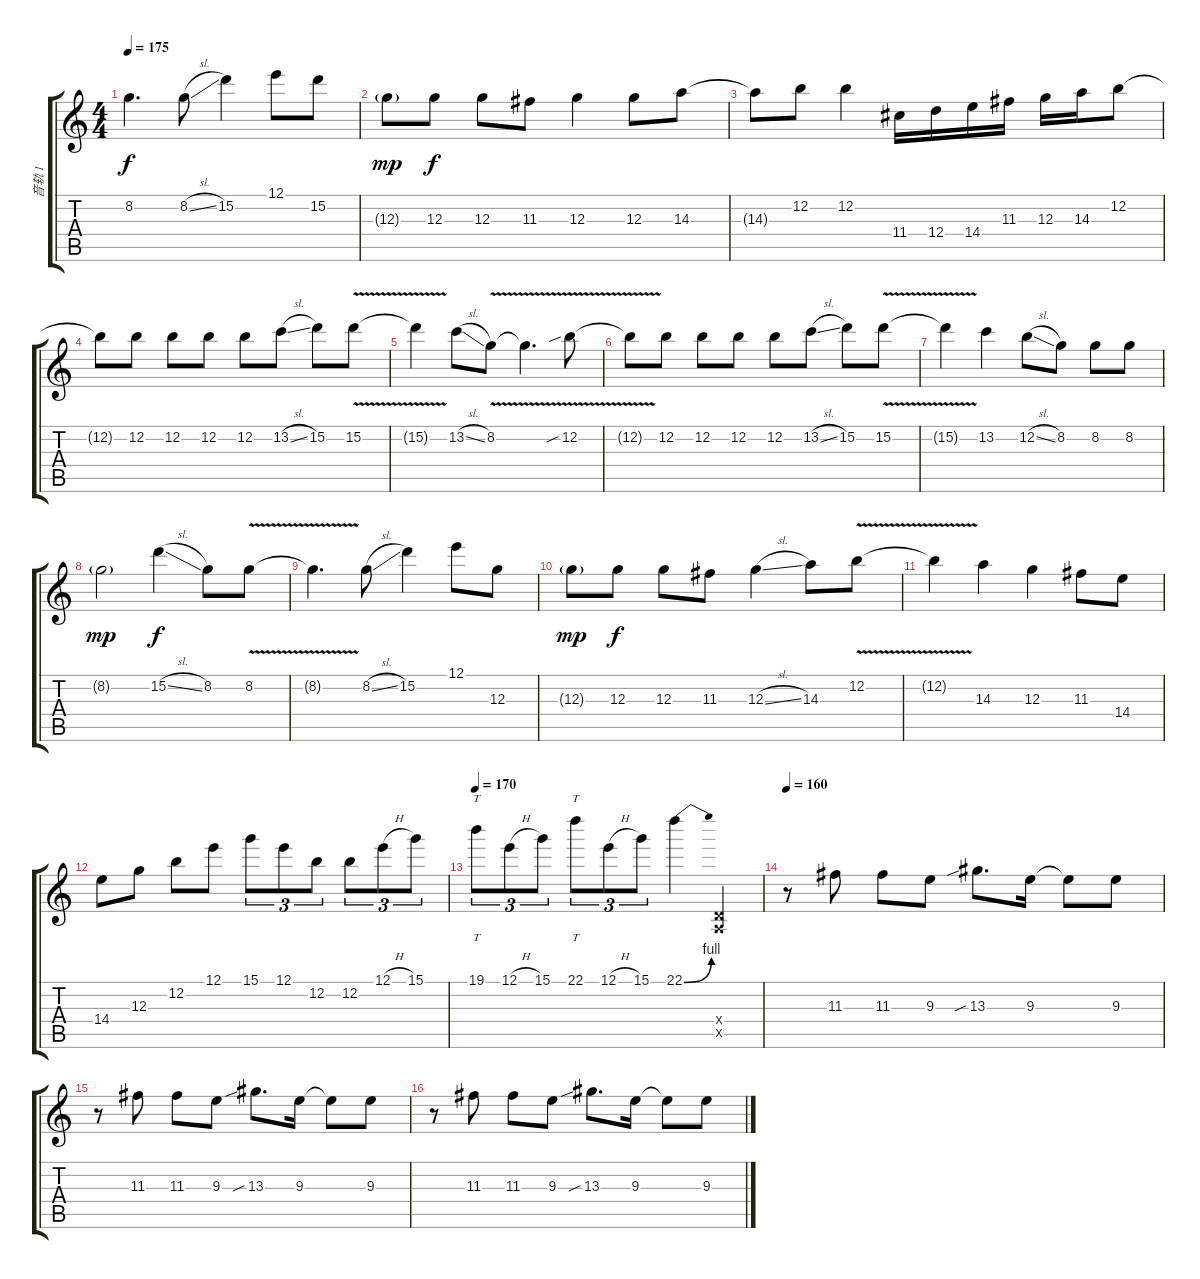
\track ("音轨 1" "音轨 1") {instrument distortionguitar}
\staff {score tabs}
\tuning (E4 B3 G3 D3 A2 E2) {hide}
\ts (4 4)
\tempo 175
\clef g2
\ks c
8.2{t}.4{d dy f} 8.2{sl}.8 15.2.4 12.1.8 15.2.8 |
12.3{g}.8{dy mp} 12.3.8{dy f} 12.3.8 11.3.8 12.3.4 12.3.8 14.3.8 |
14.3{t}.8 12.2.8 12.2.4 11.4.16 12.4.16 14.4.16 11.3.16 12.3.16 14.3.16 12.2.8 |
12.2{t}.8 12.2.8 12.2.8 12.2.8 12.2.8 13.2{sl}.8 15.2.8 15.2{v}.8 |
15.2{t}.4 13.2{sl}.8 8.2{v}.8 8.2{t}.4{d} 12.2{v sib}.8 |
12.2{t}.8 12.2.8 12.2.8 12.2.8 12.2.8 13.2{sl}.8 15.2.8 15.2{v}.8 |
15.2{t}.4 13.2.4 12.2{sl}.8 8.2.8 8.2.8 8.2.8 |
8.2{g}.2{dy mp} 15.2{sl}.4{dy f} 8.2.8 8.2{v}.8 |
8.2{t}.4{d} 8.2{sl}.8 15.2.4 12.1.8 12.3.8 |
12.3{g}.8{dy mp} 12.3.8{dy f} 12.3.8 11.3.8 12.3{sl}.4 14.3.8 12.2{v}.8 |
12.2{t}.4 14.3.4 12.3.4 11.3.8 14.4.8 |
14.4.8 12.3.8 12.2.8 12.1.8 15.1.8{tu (3 2)} 12.1.8{tu (3 2)} 12.2.8{tu (3 2)} 12.2.8{tu (3 2)} 12.1{h}.8{tu (3 2)} 15.1.8{tu (3 2)} |
\tempo 170
19.1.8{tt tu (3 2)} 12.1{h}.8{tu (3 2)} 15.1.8{tu (3 2)} 22.1.8{tt tu (3 2)} 12.1{h}.8{tu (3 2)} 15.1.8{tu (3 2)} 22.1{be (bend 0 0 60 4)}.4 (0.4{x} 0.5{x}).4 |
\tempo 160
r.8 11.3.8 11.3.8 9.3.8 13.3{sib}.8{d} 9.3.16 9.3{t}.8 9.3.8 |
r.8 11.3.8 11.3.8 9.3.8 13.3{sib}.8{d} 9.3.16 9.3{t}.8 9.3.8 |
r.8 11.3.8 11.3.8 9.3.8 13.3{sib}.8{d} 9.3.16 9.3{t}.8 9.3.8
